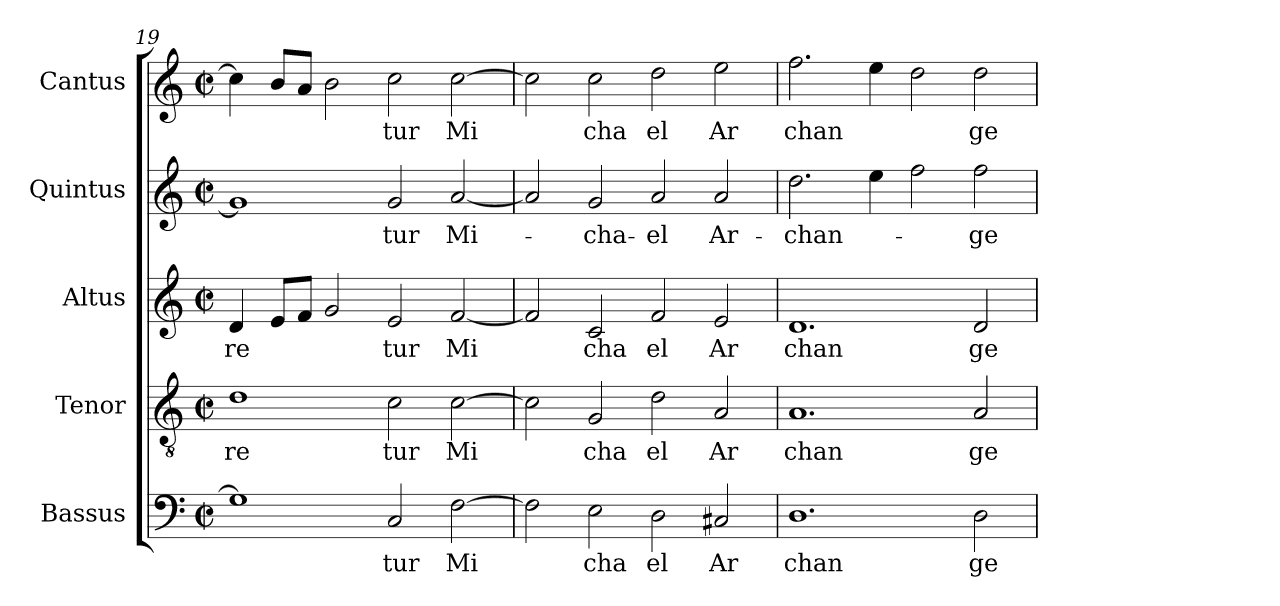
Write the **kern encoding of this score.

**kern	**text	**kern	**text	**kern	**text	**kern	**text	**kern	**text
*part5	*part5	*part4	*part4	*part3	*part3	*part2	*part2	*part1	*part1
*staff5	*staff5	*staff4	*staff4	*staff3	*staff3	*staff2	*staff2	*staff1	*staff1
*I"Bassus	*	*I"Tenor	*	*I"Altus	*	*I"Quintus	*	*I"Cantus	*
*clefF4	*	*clefGv2	*	*clefG2	*	*clefG2	*	*clefG2	*
*M2/2	*	*M2/2	*	*M2/2	*	*M2/2	*	*M2/2	*
*met(c|)	*	*met(c|)	*	*met(c|)	*	*met(c|)	*	*met(c|)	*
=19	=19	=19	=19	=19	=19	=19	=19	=19	=19
!	!	!	!LO:LY:b:cj	!	!LO:LY:b:cj	!	!	!	!
1G]	.	1d	re	4d/	re	1g]	.	4cc\]	.
.	.	.	.	8e/L	.	.	.	8b/L	.
.	.	.	.	8f/J	.	.	.	8a/J	.
.	.	.	.	2g/	.	.	.	2b\	.
!	!LO:LY:b:cj	!	!LO:LY:b:cj	!	!LO:LY:b:cj	!	!LO:LY:b:cj	!	!LO:LY:b:cj
2C/	tur	2c\	tur	2e/	tur	2g/	-tur	2cc\	tur
!	!LO:LY:b	!	!LO:LY:b	!	!LO:LY:b	!	!LO:LY:b	!	!LO:LY:b
[>2F\	Mi	[>2c\	Mi	[<2f/	Mi	[<2a/	Mi-	[>2cc\	Mi
=20	=20	=20	=20	=20	=20	=20	=20	=20	=20
2F\]	.	2c\]	.	2f/]	.	2a/]	.	2cc\]	.
!	!LO:LY:b:cj	!	!LO:LY:b:cj	!	!LO:LY:b:cj	!	!LO:LY:b:cj	!	!LO:LY:b:cj
2E\	cha	2G/	cha	2c/	cha	2g/	-cha-	2cc\	cha
!	!LO:LY:b:cj	!	!LO:LY:b:cj	!	!LO:LY:b:cj	!	!LO:LY:b:cj	!	!LO:LY:b:cj
2D\	el	2d\	el	2f/	el	2a/	-el	2dd\	el
!	!LO:LY:b:cj	!	!LO:LY:b:cj	!	!LO:LY:b:cj	!	!LO:LY:b:cj	!	!LO:LY:b:cj
2C#X/	Ar	2A/	Ar	2e/	Ar	2a/	Ar-	2ee\	Ar
=21	=21	=21	=21	=21	=21	=21	=21	=21	=21
!	!LO:LY:b:cj	!	!LO:LY:b:cj	!	!LO:LY:b:cj	!	!LO:LY:b	!	!LO:LY:b
1.D	chan	1.A	chan	1.d	chan	2.dd\	-chan-	2.ff\	chan
.	.	.	.	.	.	4ee\	.	4ee\	.
.	.	.	.	.	.	2ff\	.	2dd\	.
!	!LO:LY:b:cj	!	!LO:LY:b:cj	!	!LO:LY:b:cj	!	!LO:LY:b:cj	!	!LO:LY:b:cj
2D\	ge	2A/	ge	2d/	ge	2ff\	-ge-	2dd\	ge
=	=	=	=	=	=	=	=	=	=
*-	*-	*-	*-	*-	*-	*-	*-	*-	*-
